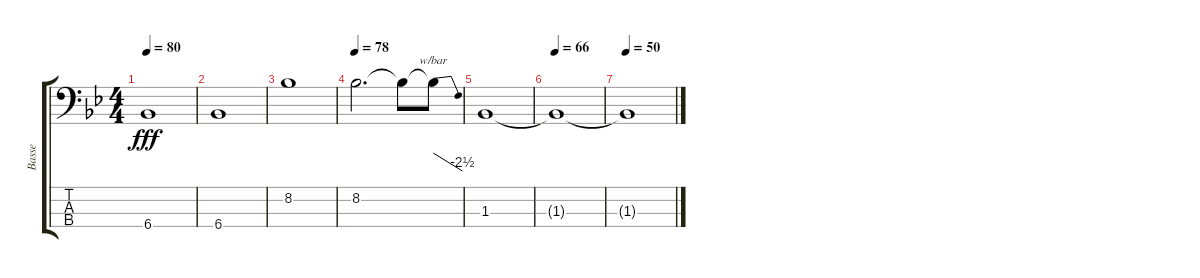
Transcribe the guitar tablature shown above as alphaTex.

\track ("Basse" "Basse") {instrument electricbassfinger}
\staff {score tabs}
\tuning (G2 D2 A1 E1) {hide}
\ts (4 4)
\tempo 80
\clef f4
\ks bb
6.4.1{dy fff} |
6.4.1 |
8.2.1 |
\tempo 78
8.2.2{d} 8.2{t}.8 8.2{t}.8{tbe (dive default 0 0 60 -10)} |
1.3.1 |
\tempo 66
1.3{t}.1 |
\tempo 50
1.3{t}.1
